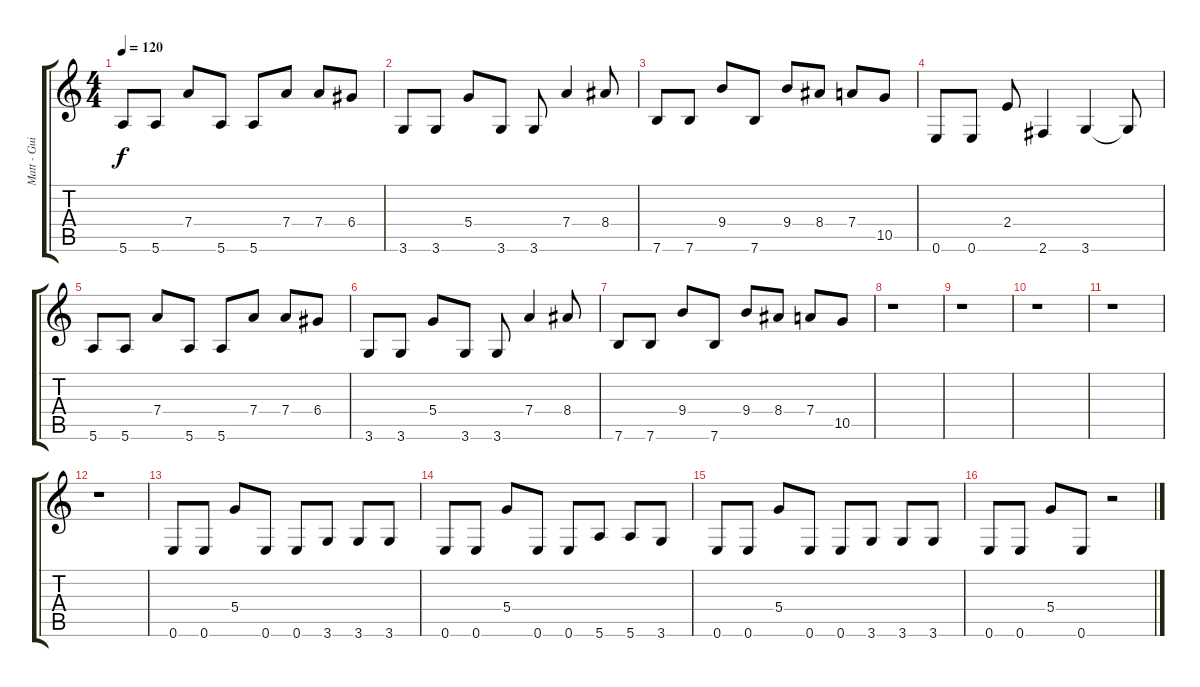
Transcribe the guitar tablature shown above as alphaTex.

\track ("Matt - Guitar" "Matt - Gui") {instrument overdrivenguitar}
\staff {score tabs}
\tuning (E4 B3 G3 D3 A2 E2) {hide}
\ts (4 4)
\tempo 120
\clef g2
\ks c
5.6.8{dy f} 5.6.8 7.4.8 5.6.8 5.6.8 7.4.8 7.4.8 6.4.8 |
3.6.8 3.6.8 5.4.8 3.6.8 3.6.8 7.4.4 8.4.8 |
7.6.8 7.6.8 9.4.8 7.6.8 9.4.8 8.4.8 7.4.8 10.5.8 |
0.6.8 0.6.8 2.4.8 2.6.4 3.6.4 3.6{t}.8 |
5.6.8 5.6.8 7.4.8 5.6.8 5.6.8 7.4.8 7.4.8 6.4.8 |
3.6.8 3.6.8 5.4.8 3.6.8 3.6.8 7.4.4 8.4.8 |
7.6.8 7.6.8 9.4.8 7.6.8 9.4.8 8.4.8 7.4.8 10.5.8 |
r.1 |
r.1 |
r.1 |
r.1 |
r.1 |
0.6.8 0.6.8 5.4.8 0.6.8 0.6.8 3.6.8 3.6.8 3.6.8 |
0.6.8 0.6.8 5.4.8 0.6.8 0.6.8 5.6.8 5.6.8 3.6.8 |
0.6.8 0.6.8 5.4.8 0.6.8 0.6.8 3.6.8 3.6.8 3.6.8 |
0.6.8 0.6.8 5.4.8 0.6.8 r.2
